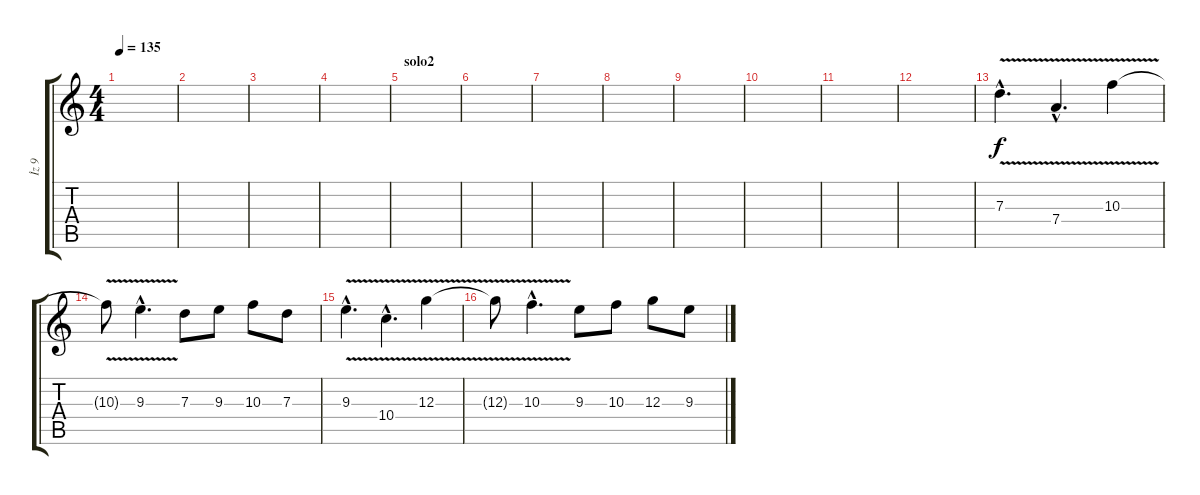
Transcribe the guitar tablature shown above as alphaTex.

\track ("İz 9" "İz 9") {instrument overdrivenguitar}
\staff {score tabs}
\tuning (E4 B3 G3 D3 A2 E2) {hide}
\ts (4 4)
\tempo 135
\clef g2
\ks c
|
|
|
|
\section ("" "solo2")
|
|
|
|
|
|
|
|
7.3{v hac}.4{d volume 16} 7.4{v hac}.4{d} 10.3{v}.4 |
10.3{t}.8 9.3{v hac}.4{d} 7.3.8 9.3.8 10.3.8 7.3.8 |
9.3{v hac}.4{d} 10.4{v hac}.4{d} 12.3{v}.4 |
12.3{t}.8 10.3{v hac}.4{d} 9.3.8 10.3.8 12.3.8 9.3.8
